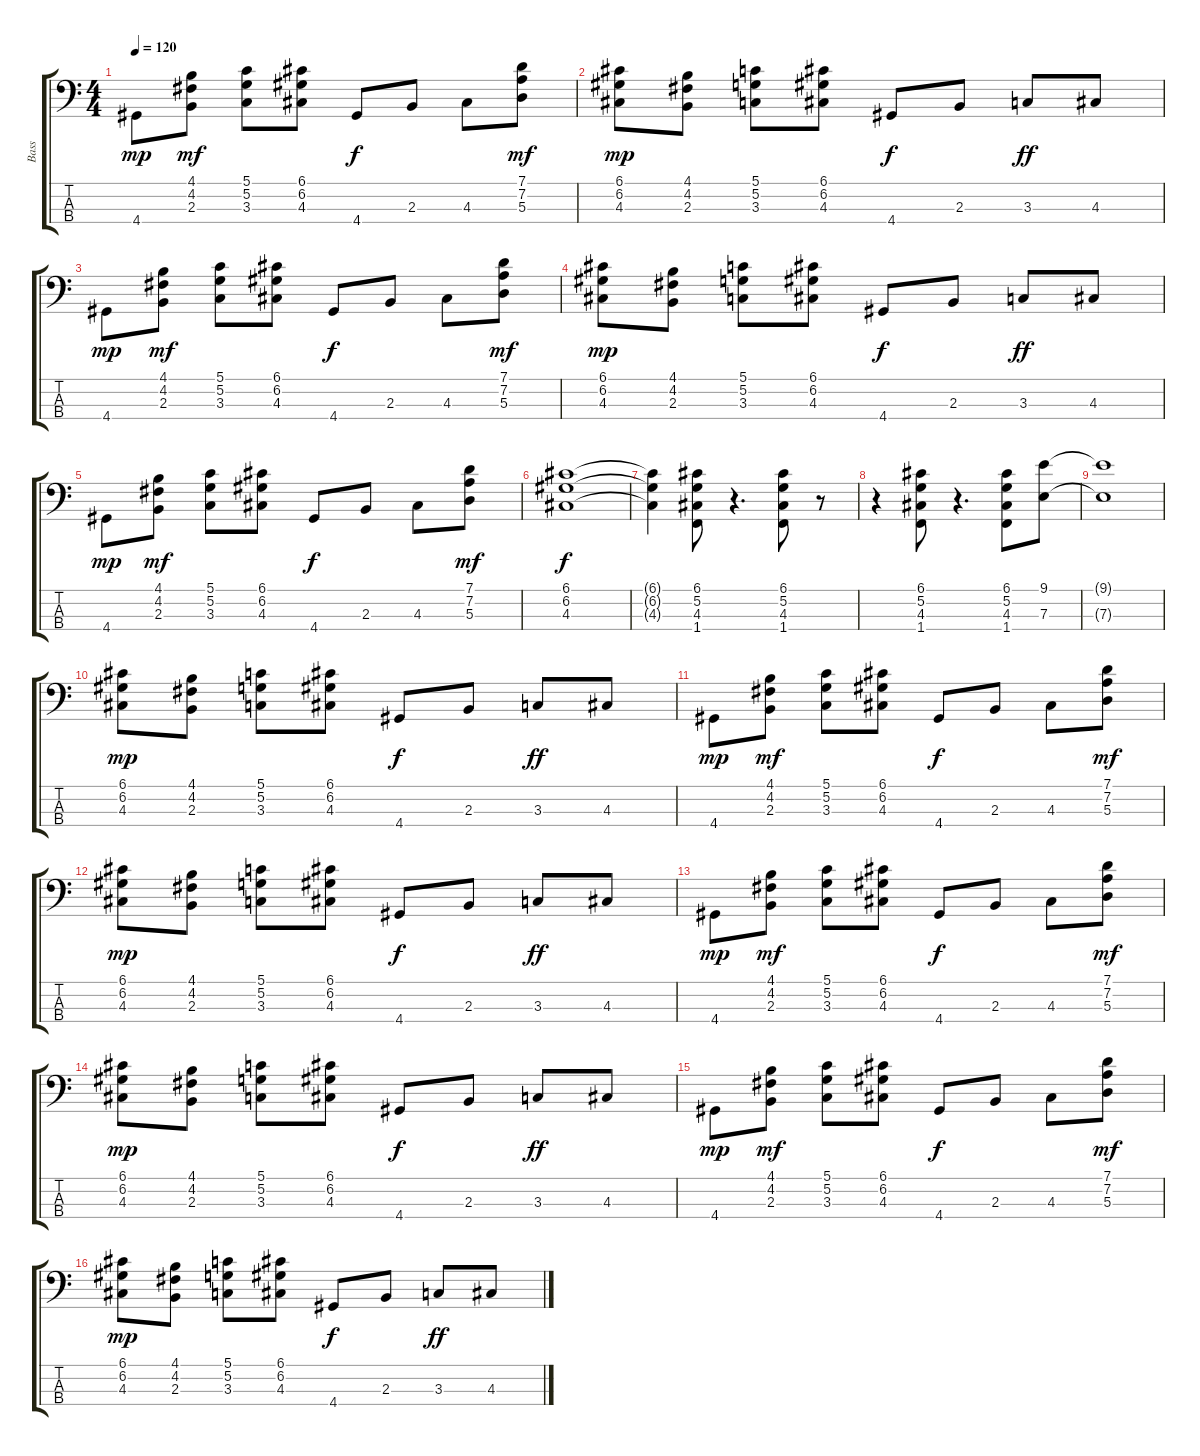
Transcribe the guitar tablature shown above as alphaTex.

\track ("Bass" "Bass") {instrument slapbass1}
\staff {score tabs}
\tuning (G2 D2 A1 E1) {hide}
\ts (4 4)
\tempo 120
\clef f4
\ks c
4.4.8{dy mp} (4.1 4.2 2.3).8{dy mf} (5.1 5.2 3.3).8 (6.1 6.2 4.3).8 4.4.8{dy f} 2.3.8 4.3.8 (7.1 7.2 5.3).8{dy mf} |
(6.1 6.2 4.3).8{dy mp} (4.1 4.2 2.3).8 (5.1 5.2 3.3).8 (6.1 6.2 4.3).8 4.4.8{dy f} 2.3.8 3.3.8{dy ff} 4.3.8 |
4.4.8{dy mp} (4.1 4.2 2.3).8{dy mf} (5.1 5.2 3.3).8 (6.1 6.2 4.3).8 4.4.8{dy f} 2.3.8 4.3.8 (7.1 7.2 5.3).8{dy mf} |
(6.1 6.2 4.3).8{dy mp} (4.1 4.2 2.3).8 (5.1 5.2 3.3).8 (6.1 6.2 4.3).8 4.4.8{dy f} 2.3.8 3.3.8{dy ff} 4.3.8 |
4.4.8{dy mp} (4.1 4.2 2.3).8{dy mf} (5.1 5.2 3.3).8 (6.1 6.2 4.3).8 4.4.8{dy f} 2.3.8 4.3.8 (7.1 7.2 5.3).8{dy mf} |
(6.1 6.2 4.3).1{dy f} |
(6.1{t} 6.2{t} 4.3{t}).4 (6.1 5.2 4.3 1.4).8 r.4{d} (6.1 5.2 4.3 1.4).8 r.8 |
r.4 (6.1 5.2 4.3 1.4).8 r.4{d} (6.1 5.2 4.3 1.4).8 (9.1 7.3).8 |
(9.1{t} 7.3{t}).1 |
(6.1 6.2 4.3).8{dy mp} (4.1 4.2 2.3).8 (5.1 5.2 3.3).8 (6.1 6.2 4.3).8 4.4.8{dy f} 2.3.8 3.3.8{dy ff} 4.3.8 |
4.4.8{dy mp} (4.1 4.2 2.3).8{dy mf} (5.1 5.2 3.3).8 (6.1 6.2 4.3).8 4.4.8{dy f} 2.3.8 4.3.8 (7.1 7.2 5.3).8{dy mf} |
(6.1 6.2 4.3).8{dy mp} (4.1 4.2 2.3).8 (5.1 5.2 3.3).8 (6.1 6.2 4.3).8 4.4.8{dy f} 2.3.8 3.3.8{dy ff} 4.3.8 |
4.4.8{dy mp} (4.1 4.2 2.3).8{dy mf} (5.1 5.2 3.3).8 (6.1 6.2 4.3).8 4.4.8{dy f} 2.3.8 4.3.8 (7.1 7.2 5.3).8{dy mf} |
(6.1 6.2 4.3).8{dy mp} (4.1 4.2 2.3).8 (5.1 5.2 3.3).8 (6.1 6.2 4.3).8 4.4.8{dy f} 2.3.8 3.3.8{dy ff} 4.3.8 |
4.4.8{dy mp} (4.1 4.2 2.3).8{dy mf} (5.1 5.2 3.3).8 (6.1 6.2 4.3).8 4.4.8{dy f} 2.3.8 4.3.8 (7.1 7.2 5.3).8{dy mf} |
(6.1 6.2 4.3).8{dy mp} (4.1 4.2 2.3).8 (5.1 5.2 3.3).8 (6.1 6.2 4.3).8 4.4.8{dy f} 2.3.8 3.3.8{dy ff} 4.3.8
